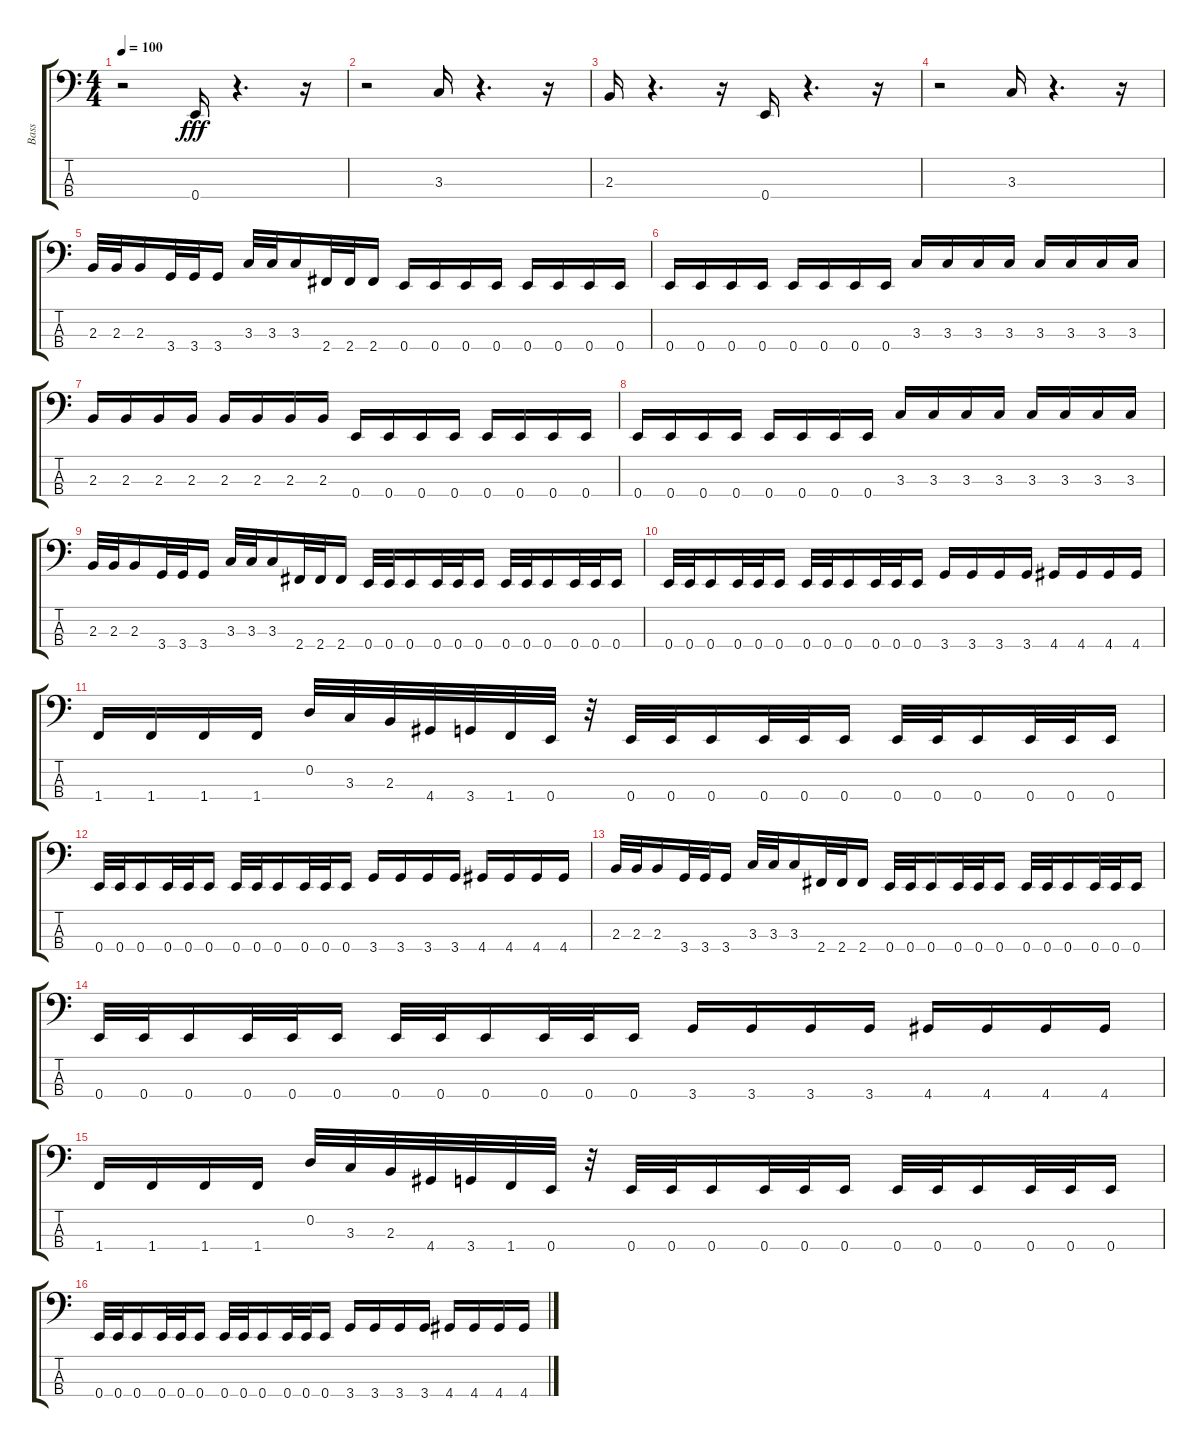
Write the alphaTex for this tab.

\track ("Bass" "Bass") {instrument electricbassfinger}
\staff {score tabs}
\tuning (G2 D2 A1 E1) {hide}
\ts (4 4)
\tempo 100
\clef f4
\ks c
r.2{dy fff instrument electricbassfinger} 0.4.16 r.4{d} r.16 |
r.2 3.3.16 r.4{d} r.16 |
2.3.16 r.4{d} r.16 0.4.16 r.4{d} r.16 |
r.2 3.3.16 r.4{d} r.16 |
2.3.32 2.3.32 2.3.16 3.4.32 3.4.32 3.4.16 3.3.32 3.3.32 3.3.16 2.4.32 2.4.32 2.4.16 0.4.16 0.4.16 0.4.16 0.4.16 0.4.16 0.4.16 0.4.16 0.4.16 |
0.4.16 0.4.16 0.4.16 0.4.16 0.4.16 0.4.16 0.4.16 0.4.16 3.3.16 3.3.16 3.3.16 3.3.16 3.3.16 3.3.16 3.3.16 3.3.16 |
2.3.16 2.3.16 2.3.16 2.3.16 2.3.16 2.3.16 2.3.16 2.3.16 0.4.16 0.4.16 0.4.16 0.4.16 0.4.16 0.4.16 0.4.16 0.4.16 |
0.4.16 0.4.16 0.4.16 0.4.16 0.4.16 0.4.16 0.4.16 0.4.16 3.3.16 3.3.16 3.3.16 3.3.16 3.3.16 3.3.16 3.3.16 3.3.16 |
2.3.32 2.3.32 2.3.16 3.4.32 3.4.32 3.4.16 3.3.32 3.3.32 3.3.16 2.4.32 2.4.32 2.4.16 0.4.32 0.4.32 0.4.16 0.4.32 0.4.32 0.4.16 0.4.32 0.4.32 0.4.16 0.4.32 0.4.32 0.4.16 |
0.4.32 0.4.32 0.4.16 0.4.32 0.4.32 0.4.16 0.4.32 0.4.32 0.4.16 0.4.32 0.4.32 0.4.16 3.4.16 3.4.16 3.4.16 3.4.16 4.4.16 4.4.16 4.4.16 4.4.16 |
1.4.16 1.4.16 1.4.16 1.4.16 0.2.32 3.3.32 2.3.32 4.4.32 3.4.32 1.4.32 0.4.32 r.32 0.4.32 0.4.32 0.4.16 0.4.32 0.4.32 0.4.16 0.4.32 0.4.32 0.4.16 0.4.32 0.4.32 0.4.16 |
0.4.32 0.4.32 0.4.16 0.4.32 0.4.32 0.4.16 0.4.32 0.4.32 0.4.16 0.4.32 0.4.32 0.4.16 3.4.16 3.4.16 3.4.16 3.4.16 4.4.16 4.4.16 4.4.16 4.4.16 |
2.3.32 2.3.32 2.3.16 3.4.32 3.4.32 3.4.16 3.3.32 3.3.32 3.3.16 2.4.32 2.4.32 2.4.16 0.4.32 0.4.32 0.4.16 0.4.32 0.4.32 0.4.16 0.4.32 0.4.32 0.4.16 0.4.32 0.4.32 0.4.16 |
0.4.32 0.4.32 0.4.16 0.4.32 0.4.32 0.4.16 0.4.32 0.4.32 0.4.16 0.4.32 0.4.32 0.4.16 3.4.16 3.4.16 3.4.16 3.4.16 4.4.16 4.4.16 4.4.16 4.4.16 |
1.4.16 1.4.16 1.4.16 1.4.16 0.2.32 3.3.32 2.3.32 4.4.32 3.4.32 1.4.32 0.4.32 r.32 0.4.32 0.4.32 0.4.16 0.4.32 0.4.32 0.4.16 0.4.32 0.4.32 0.4.16 0.4.32 0.4.32 0.4.16 |
0.4.32 0.4.32 0.4.16 0.4.32 0.4.32 0.4.16 0.4.32 0.4.32 0.4.16 0.4.32 0.4.32 0.4.16 3.4.16 3.4.16 3.4.16 3.4.16 4.4.16 4.4.16 4.4.16 4.4.16
